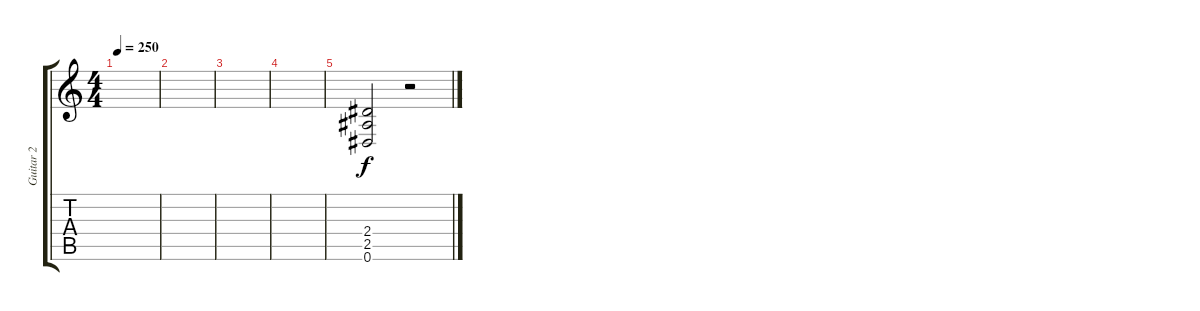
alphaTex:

\track ("Guitar 2" "Guitar 2") {instrument acousticguitarsteel}
\staff {score tabs}
\tuning (Eb4 Bb3 Gb3 Db3 Ab2 Eb2) {hide}
\ts (4 4)
\tempo 250
\clef g2
\ks c
|
|
|
|
(2.4 2.5 0.6).2 r.2
